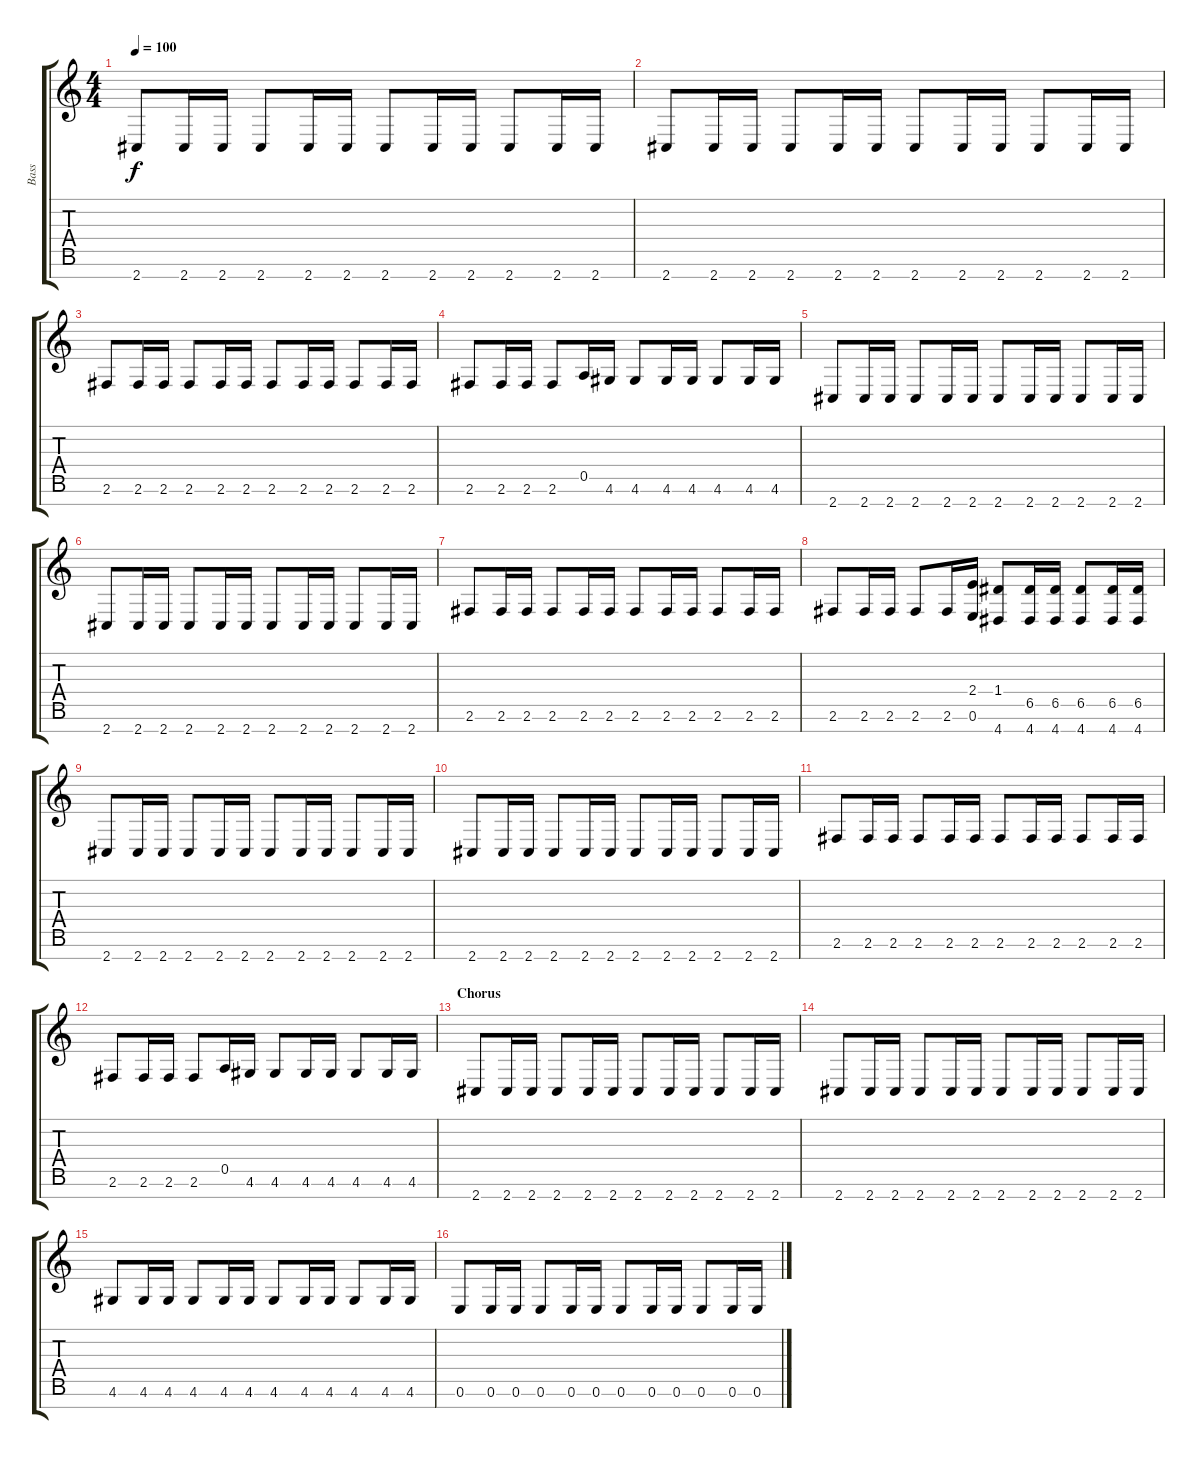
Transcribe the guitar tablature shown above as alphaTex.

\track ("Bass" "Bass") {instrument electricbassfinger}
\staff {score tabs}
\tuning (E4 B3 G3 D3 A2 E2 B1) {hide}
\ts (4 4)
\tempo 100
\clef g2
\ks c
2.7.8{dy f} 2.7.16 2.7.16 2.7.8 2.7.16 2.7.16 2.7.8 2.7.16 2.7.16 2.7.8 2.7.16 2.7.16 |
2.7.8 2.7.16 2.7.16 2.7.8 2.7.16 2.7.16 2.7.8 2.7.16 2.7.16 2.7.8 2.7.16 2.7.16 |
2.6.8 2.6.16 2.6.16 2.6.8 2.6.16 2.6.16 2.6.8 2.6.16 2.6.16 2.6.8 2.6.16 2.6.16 |
2.6.8 2.6.16 2.6.16 2.6.8 0.5.16 4.6.16 4.6.8 4.6.16 4.6.16 4.6.8 4.6.16 4.6.16 |
2.7.8 2.7.16 2.7.16 2.7.8 2.7.16 2.7.16 2.7.8 2.7.16 2.7.16 2.7.8 2.7.16 2.7.16 |
2.7.8 2.7.16 2.7.16 2.7.8 2.7.16 2.7.16 2.7.8 2.7.16 2.7.16 2.7.8 2.7.16 2.7.16 |
2.6.8 2.6.16 2.6.16 2.6.8 2.6.16 2.6.16 2.6.8 2.6.16 2.6.16 2.6.8 2.6.16 2.6.16 |
2.6.8 2.6.16 2.6.16 2.6.8 2.6.16 (2.4 0.6).16 (1.4 4.7).8 (6.5 4.7).16 (6.5 4.7).16 (6.5 4.7).8 (6.5 4.7).16 (6.5 4.7).16 |
2.7.8 2.7.16 2.7.16 2.7.8 2.7.16 2.7.16 2.7.8 2.7.16 2.7.16 2.7.8 2.7.16 2.7.16 |
2.7.8 2.7.16 2.7.16 2.7.8 2.7.16 2.7.16 2.7.8 2.7.16 2.7.16 2.7.8 2.7.16 2.7.16 |
2.6.8 2.6.16 2.6.16 2.6.8 2.6.16 2.6.16 2.6.8 2.6.16 2.6.16 2.6.8 2.6.16 2.6.16 |
2.6.8 2.6.16 2.6.16 2.6.8 0.5.16 4.6.16 4.6.8 4.6.16 4.6.16 4.6.8 4.6.16 4.6.16 |
\section ("" "Chorus")
2.7.8 2.7.16 2.7.16 2.7.8 2.7.16 2.7.16 2.7.8 2.7.16 2.7.16 2.7.8 2.7.16 2.7.16 |
2.7.8 2.7.16 2.7.16 2.7.8 2.7.16 2.7.16 2.7.8 2.7.16 2.7.16 2.7.8 2.7.16 2.7.16 |
4.6.8 4.6.16 4.6.16 4.6.8 4.6.16 4.6.16 4.6.8 4.6.16 4.6.16 4.6.8 4.6.16 4.6.16 |
0.6.8 0.6.16 0.6.16 0.6.8 0.6.16 0.6.16 0.6.8 0.6.16 0.6.16 0.6.8 0.6.16 0.6.16
